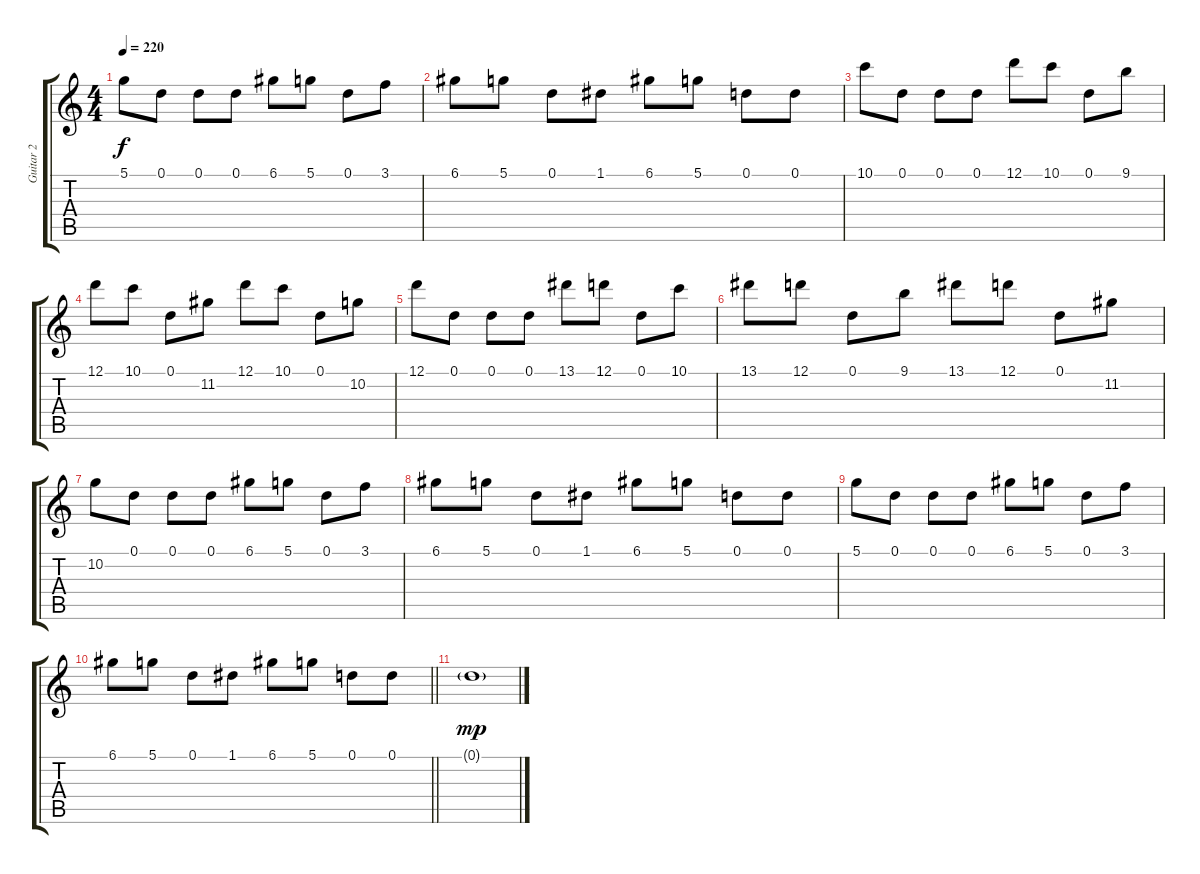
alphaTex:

\track ("Guitar 2" "Guitar 2") {instrument overdrivenguitar}
\staff {score tabs}
\tuning (D4 A3 F3 C3 G2 D2) {hide}
\ts (4 4)
\tempo 220
\clef g2
\ks c
5.1.8{dy f} 0.1.8 0.1.8 0.1.8 6.1.8 5.1.8 0.1.8 3.1.8 |
6.1.8 5.1.8 0.1.8 1.1.8 6.1.8 5.1.8 0.1.8 0.1.8 |
10.1.8 0.1.8 0.1.8 0.1.8 12.1.8 10.1.8 0.1.8 9.1.8 |
12.1.8 10.1.8 0.1.8 11.2.8 12.1.8 10.1.8 0.1.8 10.2.8 |
12.1.8 0.1.8 0.1.8 0.1.8 13.1.8 12.1.8 0.1.8 10.1.8 |
13.1.8 12.1.8 0.1.8 9.1.8 13.1.8 12.1.8 0.1.8 11.2.8 |
10.2.8 0.1.8 0.1.8 0.1.8 6.1.8 5.1.8 0.1.8 3.1.8 |
6.1.8 5.1.8 0.1.8 1.1.8 6.1.8 5.1.8 0.1.8 0.1.8 |
5.1.8 0.1.8 0.1.8 0.1.8 6.1.8 5.1.8 0.1.8 3.1.8 |
\barLineRight lightlight
6.1.8 5.1.8 0.1.8 1.1.8 6.1.8 5.1.8 0.1.8 0.1.8 |
0.1{g}.1{dy mp}
